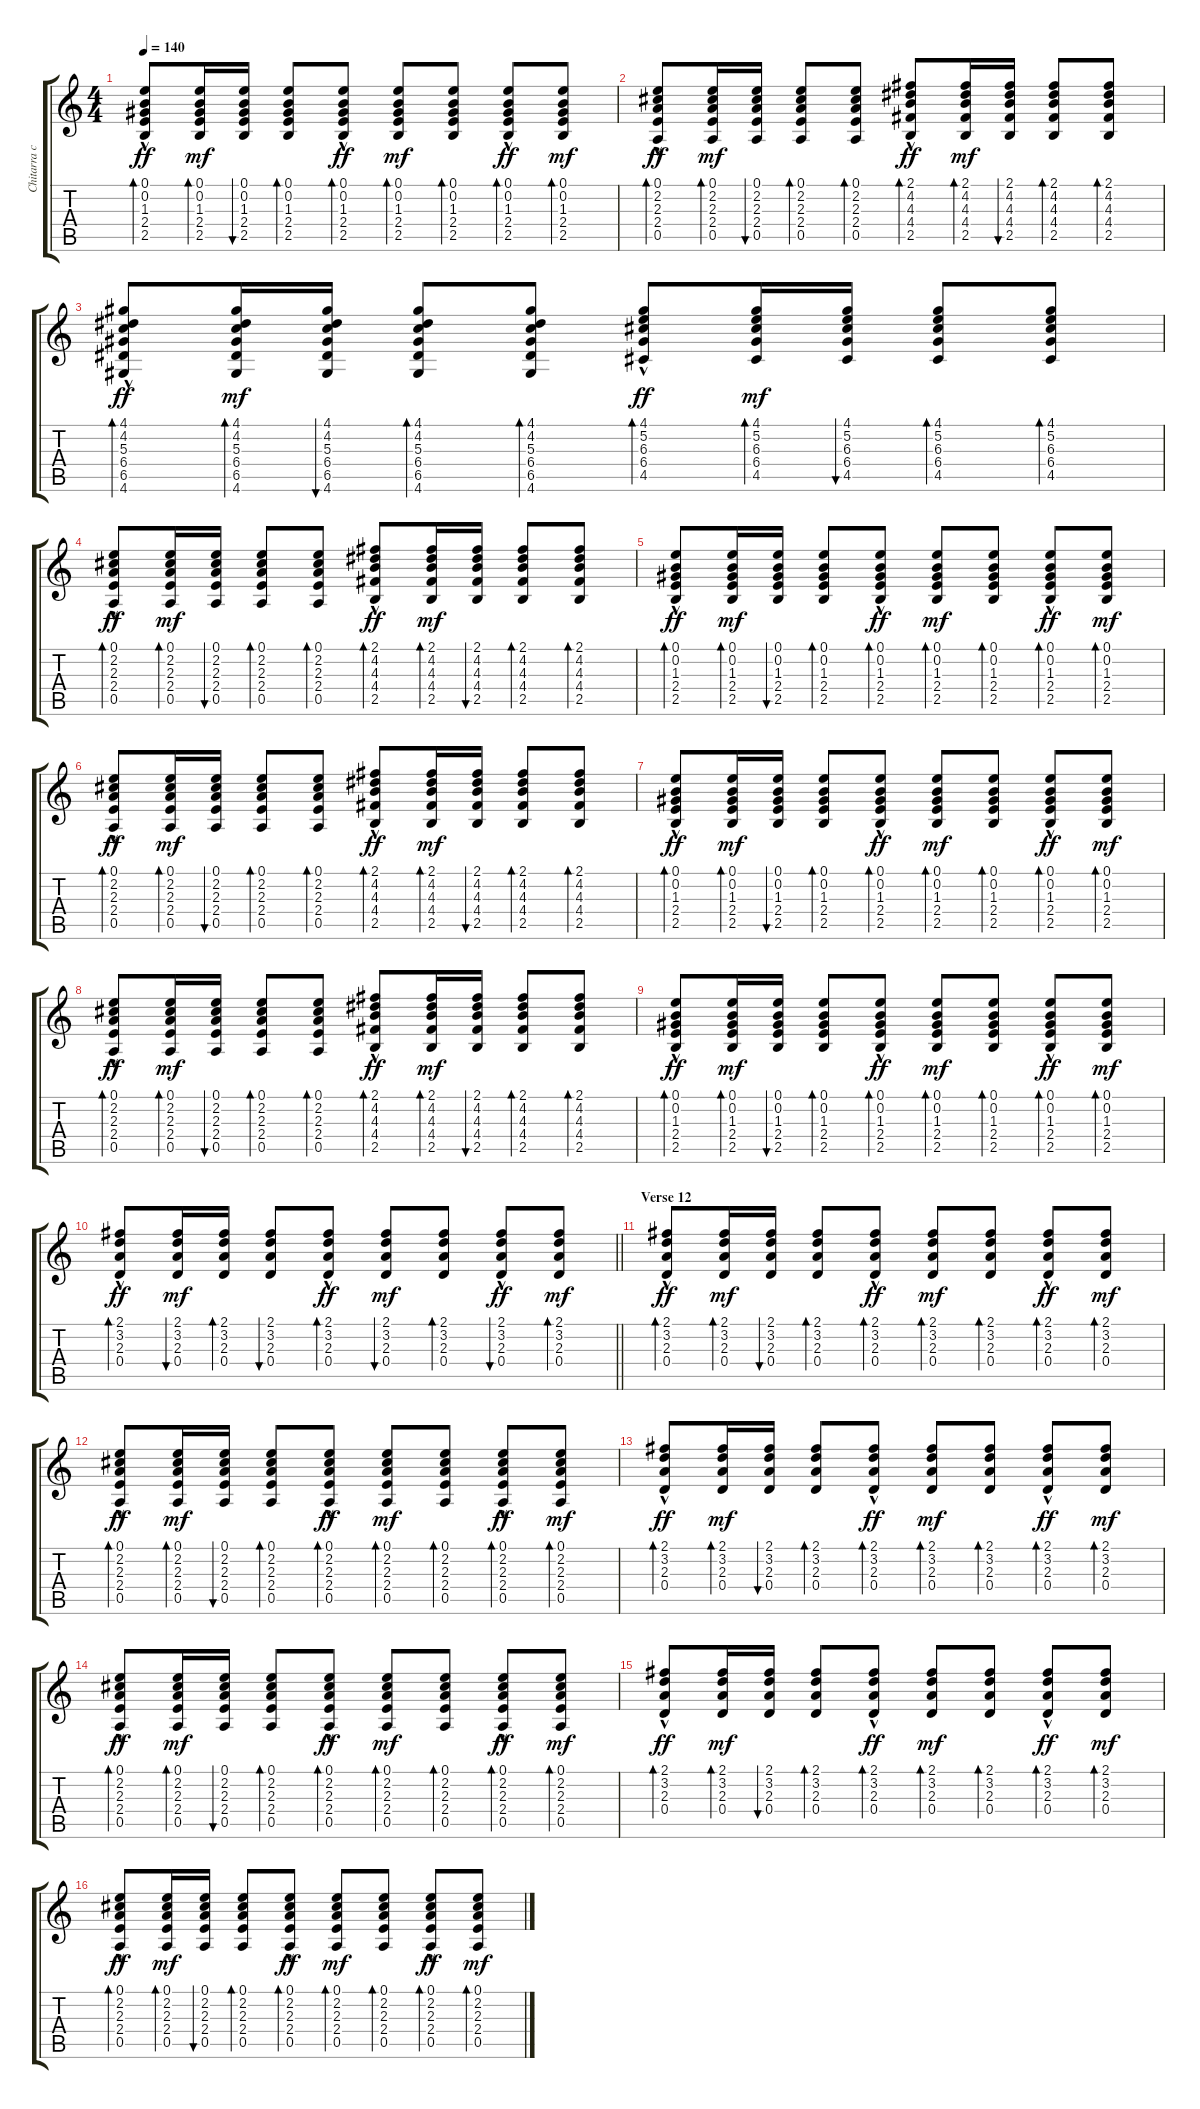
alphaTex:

\track ("Chitarra classica 2" "Chitarra c") {instrument acousticguitarnylon}
\staff {score tabs}
\tuning (E4 B3 G3 D3 A2 E2) {hide}
\ts (4 4)
\tempo 140
\clef g2
\ks c
(0.1{hac} 0.2{hac} 1.3{hac} 2.4{hac} 2.5).8{bd 60 dy ff} (0.1 0.2 1.3 2.4 2.5).16{bd 60 dy mf} (0.1 0.2 1.3 2.4 2.5).16{bu 60} (0.1 0.2 1.3 2.4 2.5).8{bd 60} (0.1{hac} 0.2{hac} 1.3{hac} 2.4{hac} 2.5).8{bd 120 dy ff} (0.1 0.2 1.3 2.4 2.5).8{bd 60 dy mf} (0.1 0.2 1.3 2.4 2.5).8{bd 120} (0.1{hac} 0.2{hac} 1.3{hac} 2.4{hac} 2.5).8{bd 60 dy ff} (0.1 0.2 1.3 2.4 2.5).8{bd 120 dy mf} |
(0.1{hac} 2.2{hac} 2.3{hac} 2.4{hac} 0.5{hac}).8{bd 60 dy ff} (0.1 2.2 2.3 2.4 0.5).16{bd 60 dy mf} (0.1 2.2 2.3 2.4 0.5).16{bu 60} (0.1 2.2 2.3 2.4 0.5).8{bd 60} (0.1 2.2 2.3 2.4 0.5).8{bd 60} (2.1{hac} 4.2{hac} 4.3{hac} 4.4{hac} 2.5{hac}).8{bd 60 dy ff} (2.1 4.2 4.3 4.4 2.5).16{bd 60 dy mf} (2.1 4.2 4.3 4.4 2.5).16{bu 60} (2.1 4.2 4.3 4.4 2.5).8{bd 60} (2.1 4.2 4.3 4.4 2.5).8{bd 60} |
(4.1{hac} 4.2{hac} 5.3{hac} 6.4{hac} 6.5{hac} 4.6{hac}).8{bd 60 dy ff} (4.1 4.2 5.3 6.4 6.5 4.6).16{bd 60 dy mf} (4.1 4.2 5.3 6.4 6.5 4.6).16{bu 60} (4.1 4.2 5.3 6.4 6.5 4.6).8{bd 60} (4.1 4.2 5.3 6.4 6.5 4.6).8{bd 60} (4.1{hac} 5.2{hac} 6.3{hac} 6.4{hac} 4.5{hac}).8{bd 60 dy ff} (4.1 5.2 6.3 6.4 4.5).16{bd 60 dy mf} (4.1 5.2 6.3 6.4 4.5).16{bu 60} (4.1 5.2 6.3 6.4 4.5).8{bd 60} (4.1 5.2 6.3 6.4 4.5).8{bd 60} |
(0.1{hac} 2.2{hac} 2.3{hac} 2.4{hac} 0.5{hac}).8{bd 60 dy ff} (0.1 2.2 2.3 2.4 0.5).16{bd 60 dy mf} (0.1 2.2 2.3 2.4 0.5).16{bu 60} (0.1 2.2 2.3 2.4 0.5).8{bd 60} (0.1 2.2 2.3 2.4 0.5).8{bd 60} (2.1{hac} 4.2{hac} 4.3{hac} 4.4{hac} 2.5{hac}).8{bd 60 dy ff} (2.1 4.2 4.3 4.4 2.5).16{bd 60 dy mf} (2.1 4.2 4.3 4.4 2.5).16{bu 60} (2.1 4.2 4.3 4.4 2.5).8{bd 60} (2.1 4.2 4.3 4.4 2.5).8{bd 60} |
(0.1{hac} 0.2{hac} 1.3{hac} 2.4{hac} 2.5).8{bd 60 dy ff} (0.1 0.2 1.3 2.4 2.5).16{bd 60 dy mf} (0.1 0.2 1.3 2.4 2.5).16{bu 60} (0.1 0.2 1.3 2.4 2.5).8{bd 60} (0.1{hac} 0.2{hac} 1.3{hac} 2.4{hac} 2.5).8{bd 120 dy ff} (0.1 0.2 1.3 2.4 2.5).8{bd 60 dy mf} (0.1 0.2 1.3 2.4 2.5).8{bd 120} (0.1{hac} 0.2{hac} 1.3{hac} 2.4{hac} 2.5).8{bd 60 dy ff} (0.1 0.2 1.3 2.4 2.5).8{bd 120 dy mf} |
(0.1{hac} 2.2{hac} 2.3{hac} 2.4{hac} 0.5{hac}).8{bd 60 dy ff} (0.1 2.2 2.3 2.4 0.5).16{bd 60 dy mf} (0.1 2.2 2.3 2.4 0.5).16{bu 60} (0.1 2.2 2.3 2.4 0.5).8{bd 60} (0.1 2.2 2.3 2.4 0.5).8{bd 60} (2.1{hac} 4.2{hac} 4.3{hac} 4.4{hac} 2.5{hac}).8{bd 60 dy ff} (2.1 4.2 4.3 4.4 2.5).16{bd 60 dy mf} (2.1 4.2 4.3 4.4 2.5).16{bu 60} (2.1 4.2 4.3 4.4 2.5).8{bd 60} (2.1 4.2 4.3 4.4 2.5).8{bd 60} |
(0.1{hac} 0.2{hac} 1.3{hac} 2.4{hac} 2.5).8{bd 60 dy ff} (0.1 0.2 1.3 2.4 2.5).16{bd 60 dy mf} (0.1 0.2 1.3 2.4 2.5).16{bu 60} (0.1 0.2 1.3 2.4 2.5).8{bd 60} (0.1{hac} 0.2{hac} 1.3{hac} 2.4{hac} 2.5).8{bd 120 dy ff} (0.1 0.2 1.3 2.4 2.5).8{bd 60 dy mf} (0.1 0.2 1.3 2.4 2.5).8{bd 120} (0.1{hac} 0.2{hac} 1.3{hac} 2.4{hac} 2.5).8{bd 60 dy ff} (0.1 0.2 1.3 2.4 2.5).8{bd 120 dy mf} |
(0.1{hac} 2.2{hac} 2.3{hac} 2.4{hac} 0.5{hac}).8{bd 60 dy ff} (0.1 2.2 2.3 2.4 0.5).16{bd 60 dy mf} (0.1 2.2 2.3 2.4 0.5).16{bu 60} (0.1 2.2 2.3 2.4 0.5).8{bd 60} (0.1 2.2 2.3 2.4 0.5).8{bd 60} (2.1{hac} 4.2{hac} 4.3{hac} 4.4{hac} 2.5{hac}).8{bd 60 dy ff} (2.1 4.2 4.3 4.4 2.5).16{bd 60 dy mf} (2.1 4.2 4.3 4.4 2.5).16{bu 60} (2.1 4.2 4.3 4.4 2.5).8{bd 60} (2.1 4.2 4.3 4.4 2.5).8{bd 60} |
(0.1{hac} 0.2{hac} 1.3{hac} 2.4{hac} 2.5).8{bd 60 dy ff} (0.1 0.2 1.3 2.4 2.5).16{bd 60 dy mf} (0.1 0.2 1.3 2.4 2.5).16{bu 60} (0.1 0.2 1.3 2.4 2.5).8{bd 60} (0.1{hac} 0.2{hac} 1.3{hac} 2.4{hac} 2.5).8{bd 120 dy ff} (0.1 0.2 1.3 2.4 2.5).8{bd 60 dy mf} (0.1 0.2 1.3 2.4 2.5).8{bd 120} (0.1{hac} 0.2{hac} 1.3{hac} 2.4{hac} 2.5).8{bd 60 dy ff} (0.1 0.2 1.3 2.4 2.5).8{bd 120 dy mf} |
\barLineRight lightlight
(2.1{hac} 3.2{hac} 2.3{hac} 0.4{hac}).8{bd 120 dy ff} (2.1 3.2 2.3 0.4).16{bu 120 dy mf} (2.1 3.2 2.3 0.4).16{bd 120} (2.1 3.2 2.3 0.4).8{bu 120} (2.1{hac} 3.2{hac} 2.3{hac} 0.4{hac}).8{bd 120 dy ff} (2.1 3.2 2.3 0.4).8{bu 120 dy mf} (2.1 3.2 2.3 0.4).8{bd 120} (2.1{hac} 3.2{hac} 2.3{hac} 0.4{hac}).8{bu 120 dy ff} (2.1 3.2 2.3 0.4).8{bd 120 dy mf} |
\section ("" "Verse 12")
(2.1{hac} 3.2{hac} 2.3{hac} 0.4{hac}).8{bd 120 dy ff} (2.1 3.2 2.3 0.4).16{bd 60 dy mf} (2.1 3.2 2.3 0.4).16{bu 60} (2.1 3.2 2.3 0.4).8{bd 60} (2.1{hac} 3.2{hac} 2.3{hac} 0.4{hac}).8{bd 120 dy ff} (2.1 3.2 2.3 0.4).8{bd 60 dy mf} (2.1 3.2 2.3 0.4).8{bd 120} (2.1{hac} 3.2{hac} 2.3{hac} 0.4{hac}).8{bd 60 dy ff} (2.1 3.2 2.3 0.4).8{bd 120 dy mf} |
(0.1{hac} 2.2{hac} 2.3{hac} 2.4{hac} 0.5{hac}).8{bd 120 dy ff} (0.1 2.2 2.3 2.4 0.5).16{bd 60 dy mf} (0.1 2.2 2.3 2.4 0.5).16{bu 60} (0.1 2.2 2.3 2.4 0.5).8{bd 60} (0.1{hac} 2.2{hac} 2.3{hac} 2.4{hac} 0.5{hac}).8{bd 120 dy ff} (0.1 2.2 2.3 2.4 0.5).8{bd 60 dy mf} (0.1 2.2 2.3 2.4 0.5).8{bd 120} (0.1{hac} 2.2{hac} 2.3{hac} 2.4{hac} 0.5{hac}).8{bd 60 dy ff} (0.1 2.2 2.3 2.4 0.5).8{bd 120 dy mf} |
(2.1{hac} 3.2{hac} 2.3{hac} 0.4{hac}).8{bd 120 dy ff} (2.1 3.2 2.3 0.4).16{bd 60 dy mf} (2.1 3.2 2.3 0.4).16{bu 60} (2.1 3.2 2.3 0.4).8{bd 60} (2.1{hac} 3.2{hac} 2.3{hac} 0.4{hac}).8{bd 120 dy ff} (2.1 3.2 2.3 0.4).8{bd 60 dy mf} (2.1 3.2 2.3 0.4).8{bd 120} (2.1{hac} 3.2{hac} 2.3{hac} 0.4{hac}).8{bd 60 dy ff} (2.1 3.2 2.3 0.4).8{bd 120 dy mf} |
(0.1{hac} 2.2{hac} 2.3{hac} 2.4{hac} 0.5{hac}).8{bd 120 dy ff} (0.1 2.2 2.3 2.4 0.5).16{bd 60 dy mf} (0.1 2.2 2.3 2.4 0.5).16{bu 60} (0.1 2.2 2.3 2.4 0.5).8{bd 60} (0.1{hac} 2.2{hac} 2.3{hac} 2.4{hac} 0.5{hac}).8{bd 120 dy ff} (0.1 2.2 2.3 2.4 0.5).8{bd 60 dy mf} (0.1 2.2 2.3 2.4 0.5).8{bd 120} (0.1{hac} 2.2{hac} 2.3{hac} 2.4{hac} 0.5{hac}).8{bd 60 dy ff} (0.1 2.2 2.3 2.4 0.5).8{bd 120 dy mf} |
(2.1{hac} 3.2{hac} 2.3{hac} 0.4{hac}).8{bd 120 dy ff} (2.1 3.2 2.3 0.4).16{bd 60 dy mf} (2.1 3.2 2.3 0.4).16{bu 60} (2.1 3.2 2.3 0.4).8{bd 60} (2.1{hac} 3.2{hac} 2.3{hac} 0.4{hac}).8{bd 120 dy ff} (2.1 3.2 2.3 0.4).8{bd 60 dy mf} (2.1 3.2 2.3 0.4).8{bd 120} (2.1{hac} 3.2{hac} 2.3{hac} 0.4{hac}).8{bd 60 dy ff} (2.1 3.2 2.3 0.4).8{bd 120 dy mf} |
(0.1{hac} 2.2{hac} 2.3{hac} 2.4{hac} 0.5{hac}).8{bd 120 dy ff} (0.1 2.2 2.3 2.4 0.5).16{bd 60 dy mf} (0.1 2.2 2.3 2.4 0.5).16{bu 60} (0.1 2.2 2.3 2.4 0.5).8{bd 60} (0.1{hac} 2.2{hac} 2.3{hac} 2.4{hac} 0.5{hac}).8{bd 120 dy ff} (0.1 2.2 2.3 2.4 0.5).8{bd 60 dy mf} (0.1 2.2 2.3 2.4 0.5).8{bd 120} (0.1{hac} 2.2{hac} 2.3{hac} 2.4{hac} 0.5{hac}).8{bd 60 dy ff} (0.1 2.2 2.3 2.4 0.5).8{bd 120 dy mf}
